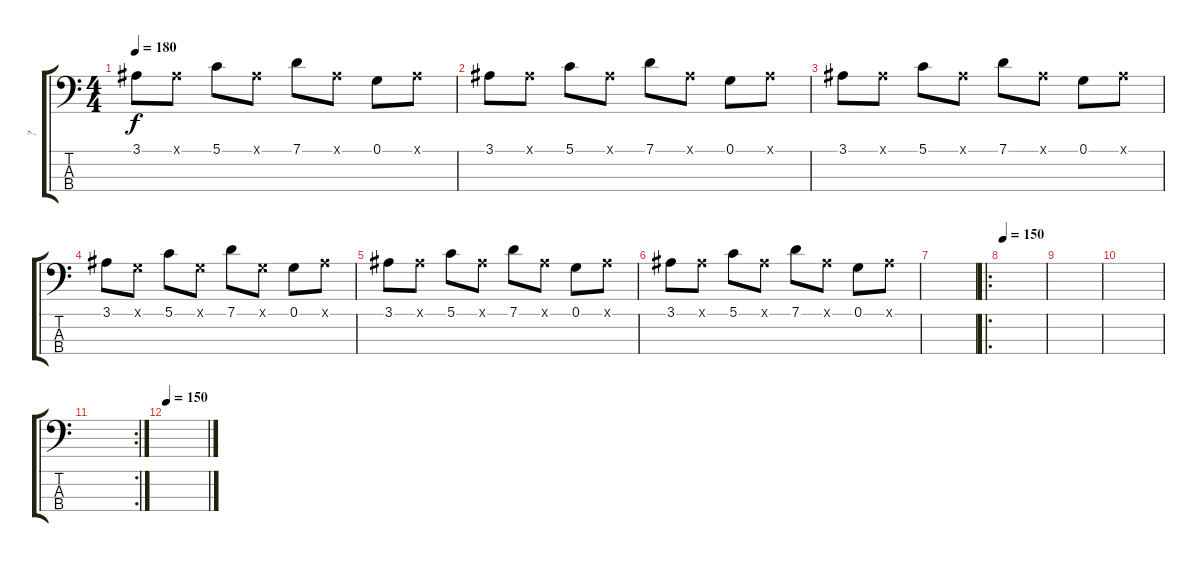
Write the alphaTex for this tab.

\track ("?" "?") {instrument electricbassfinger}
\staff {score tabs}
\tuning (G2 D2 A1 E1) {hide}
\ts (4 4)
\tempo 180
\clef f4
\ks c
3.1.8{dy f} 3.1{x}.8 5.1.8 3.1{x}.8 7.1.8 3.1{x}.8 0.1.8 3.1{x}.8 |
3.1.8 3.1{x}.8 5.1.8 3.1{x}.8 7.1.8 3.1{x}.8 0.1.8 3.1{x}.8 |
3.1.8 3.1{x}.8 5.1.8 3.1{x}.8 7.1.8 3.1{x}.8 0.1.8 3.1{x}.8 |
3.1.8 0.1{x}.8 5.1.8 0.1{x}.8 7.1.8 0.1{x}.8 0.1.8 3.1{x}.8 |
3.1.8 3.1{x}.8 5.1.8 3.1{x}.8 7.1.8 3.1{x}.8 0.1.8 3.1{x}.8 |
3.1.8 3.1{x}.8 5.1.8 3.1{x}.8 7.1.8 3.1{x}.8 0.1.8 3.1{x}.8 |
|
\ro
\tempo 150
|
|
|
\rc 2
|
\tempo 150
